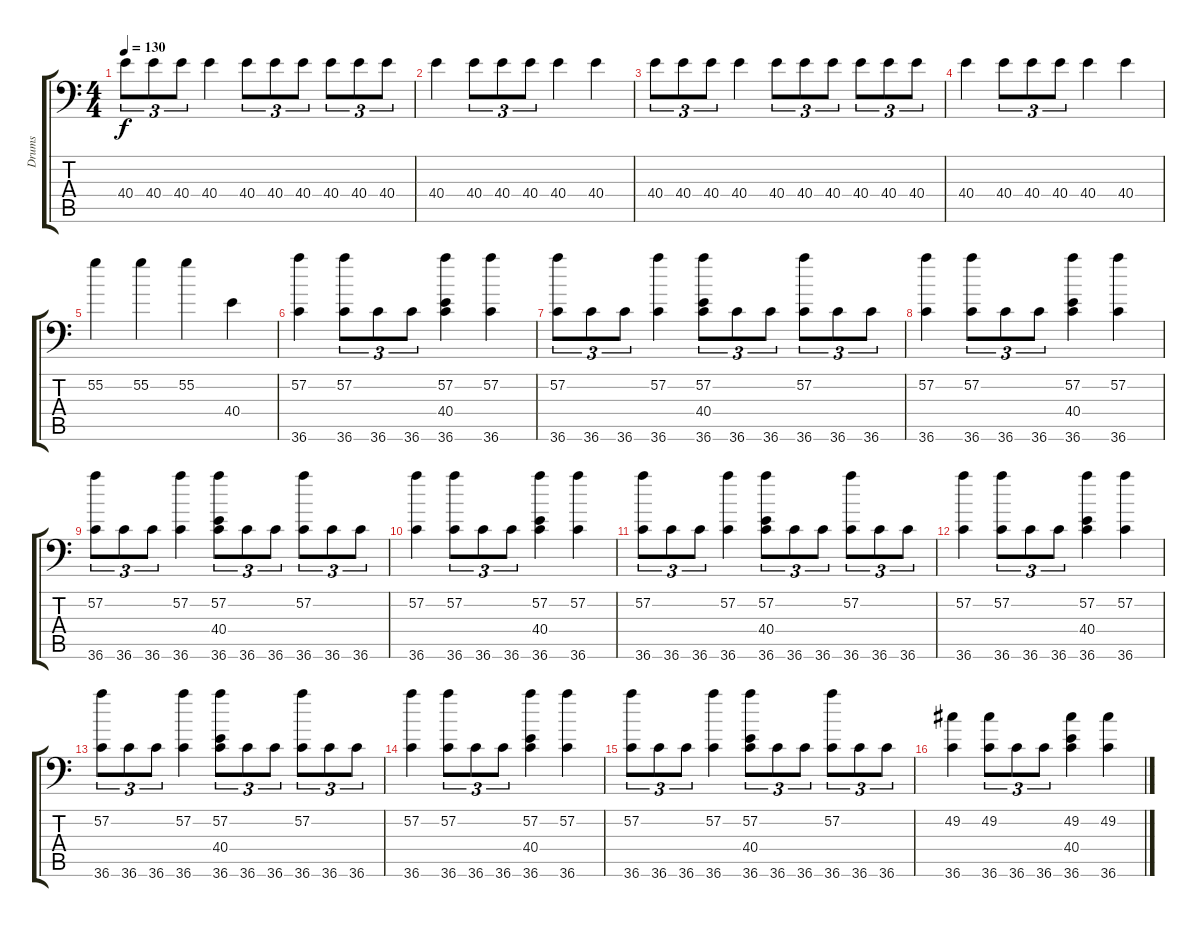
\track ("Drums" "Drums") {instrument acousticgrandpiano}
\staff {score tabs}
\tuning (C-1 C-1 C-1 C-1 C-1 C-1) {hide}
\ts (4 4)
\tempo 130
\clef f4
\ks c
40.4.8{tu (3 2) dy f} 40.4.8{tu (3 2)} 40.4.8{tu (3 2)} 40.4.4 40.4.8{tu (3 2)} 40.4.8{tu (3 2)} 40.4.8{tu (3 2)} 40.4.8{tu (3 2)} 40.4.8{tu (3 2)} 40.4.8{tu (3 2)} |
40.4.4 40.4.8{tu (3 2)} 40.4.8{tu (3 2)} 40.4.8{tu (3 2)} 40.4.4 40.4.4 |
40.4.8{tu (3 2)} 40.4.8{tu (3 2)} 40.4.8{tu (3 2)} 40.4.4 40.4.8{tu (3 2)} 40.4.8{tu (3 2)} 40.4.8{tu (3 2)} 40.4.8{tu (3 2)} 40.4.8{tu (3 2)} 40.4.8{tu (3 2)} |
40.4.4 40.4.8{tu (3 2)} 40.4.8{tu (3 2)} 40.4.8{tu (3 2)} 40.4.4 40.4.4 |
55.2.4 55.2.4 55.2.4 40.4.4 |
(57.2 36.6).4 (57.2 36.6).8{tu (3 2)} 36.6.8{tu (3 2)} 36.6.8{tu (3 2)} (57.2 40.4 36.6).4 (57.2 36.6).4 |
(57.2 36.6).8{tu (3 2)} 36.6.8{tu (3 2)} 36.6.8{tu (3 2)} (57.2 36.6).4 (57.2 40.4 36.6).8{tu (3 2)} 36.6.8{tu (3 2)} 36.6.8{tu (3 2)} (57.2 36.6).8{tu (3 2)} 36.6.8{tu (3 2)} 36.6.8{tu (3 2)} |
(57.2 36.6).4 (57.2 36.6).8{tu (3 2)} 36.6.8{tu (3 2)} 36.6.8{tu (3 2)} (57.2 40.4 36.6).4 (57.2 36.6).4 |
(57.2 36.6).8{tu (3 2)} 36.6.8{tu (3 2)} 36.6.8{tu (3 2)} (57.2 36.6).4 (57.2 40.4 36.6).8{tu (3 2)} 36.6.8{tu (3 2)} 36.6.8{tu (3 2)} (57.2 36.6).8{tu (3 2)} 36.6.8{tu (3 2)} 36.6.8{tu (3 2)} |
(57.2 36.6).4 (57.2 36.6).8{tu (3 2)} 36.6.8{tu (3 2)} 36.6.8{tu (3 2)} (57.2 40.4 36.6).4 (57.2 36.6).4 |
(57.2 36.6).8{tu (3 2)} 36.6.8{tu (3 2)} 36.6.8{tu (3 2)} (57.2 36.6).4 (57.2 40.4 36.6).8{tu (3 2)} 36.6.8{tu (3 2)} 36.6.8{tu (3 2)} (57.2 36.6).8{tu (3 2)} 36.6.8{tu (3 2)} 36.6.8{tu (3 2)} |
(57.2 36.6).4 (57.2 36.6).8{tu (3 2)} 36.6.8{tu (3 2)} 36.6.8{tu (3 2)} (57.2 40.4 36.6).4 (57.2 36.6).4 |
(57.2 36.6).8{tu (3 2)} 36.6.8{tu (3 2)} 36.6.8{tu (3 2)} (57.2 36.6).4 (57.2 40.4 36.6).8{tu (3 2)} 36.6.8{tu (3 2)} 36.6.8{tu (3 2)} (57.2 36.6).8{tu (3 2)} 36.6.8{tu (3 2)} 36.6.8{tu (3 2)} |
(57.2 36.6).4 (57.2 36.6).8{tu (3 2)} 36.6.8{tu (3 2)} 36.6.8{tu (3 2)} (57.2 40.4 36.6).4 (57.2 36.6).4 |
(57.2 36.6).8{tu (3 2)} 36.6.8{tu (3 2)} 36.6.8{tu (3 2)} (57.2 36.6).4 (57.2 40.4 36.6).8{tu (3 2)} 36.6.8{tu (3 2)} 36.6.8{tu (3 2)} (57.2 36.6).8{tu (3 2)} 36.6.8{tu (3 2)} 36.6.8{tu (3 2)} |
(49.2 36.6).4 (49.2 36.6).8{tu (3 2)} 36.6.8{tu (3 2)} 36.6.8{tu (3 2)} (49.2 40.4 36.6).4 (49.2 36.6).4
